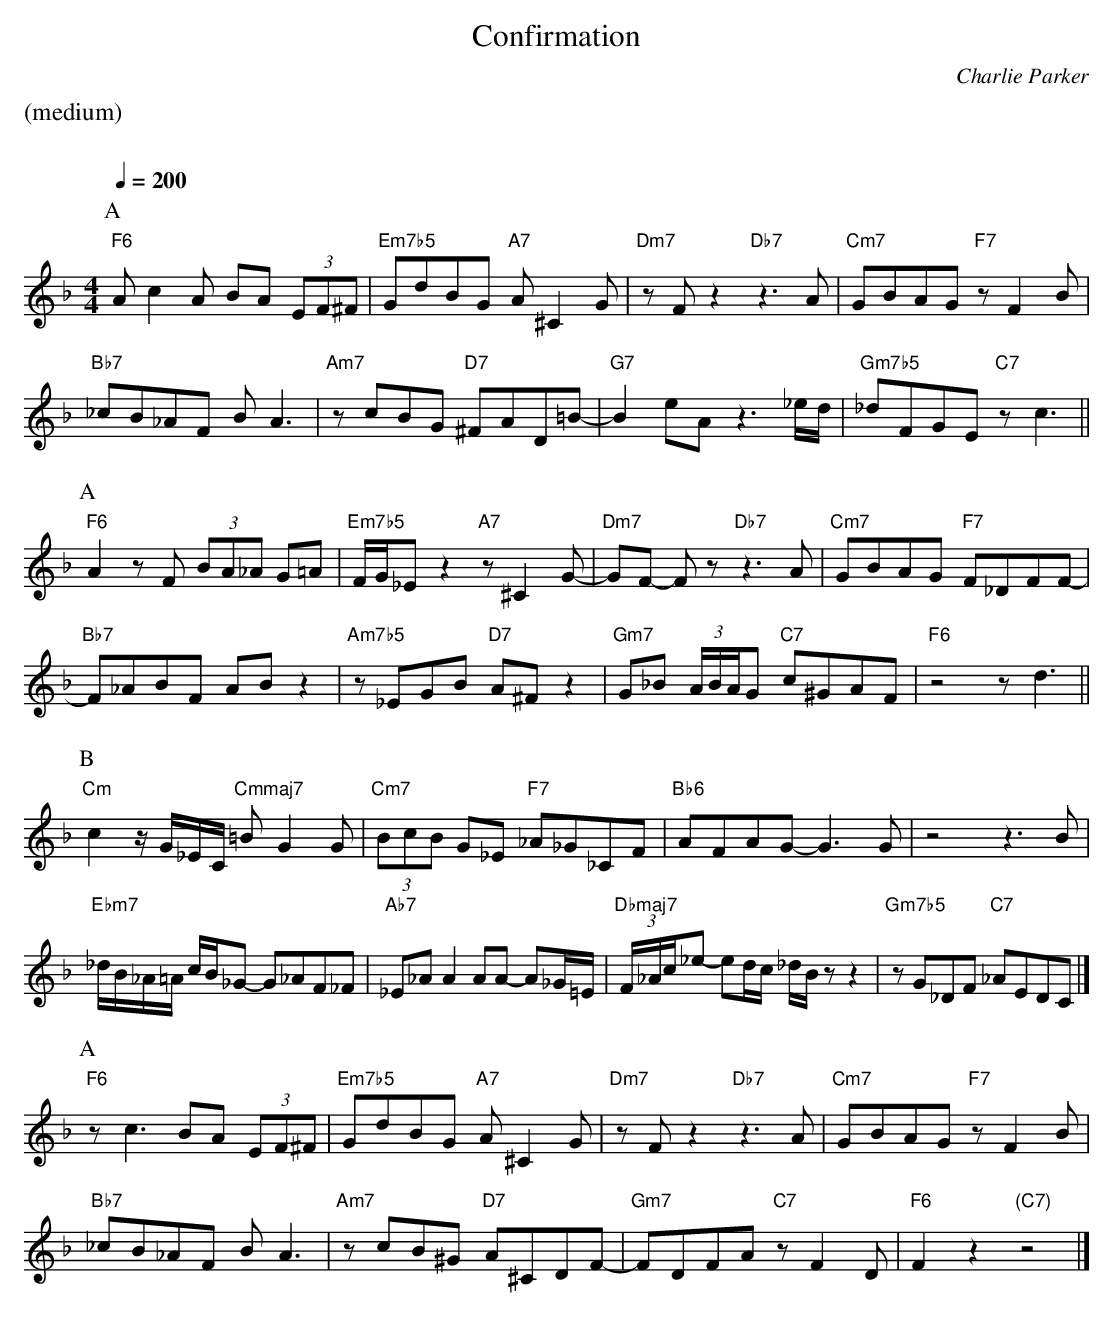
X:1
T: Confirmation
M:4/4
L:1/8
C:Charlie Parker
Q:1/4=200
K:F
%%text (medium)
%%vskip 20
P: A
"F6"Ac2A BA (3EF^F|"Em7b5"GdBG "A7"A^C2G|"Dm7"zFz2 "Db7"z3A|"Cm7"GBAG "F7"zF2B|
"Bb7"_cB_AF BA3|"Am7"zcBG "D7"^FAD=B-|"G7"B2eA z3_e/d/|"Gm7b5"_dFGE "C7"zc3||
P: A
"F6"A2zF (3BA_A G=A|"Em7b5"F/G/_Ez2 "A7"z^C2G-|"Dm7"GF- Fz "Db7"z3A|"Cm7"GBAG "F7"F_DFF-|
"Bb7"F_ABF ABz2|"Am7b5"z_EGB "D7"A^Fz2|"Gm7"G_B (3A/B/A/G "C7"c^GAF|"F6"z4 zd3||
P: B
"Cm"c2 z/G/_E/C/ "Cmmaj7"=BG2G|"Cm7"(3BcB G_E "F7"_A_G_CF|"Bb6"AFAG-G3G|z4 z3B|
"Ebm7"_d/B/_A/=A/ c/B/_G- G_AF_F|"Ab7"_E_AA2 AA- A_G/=E/|"Dbmaj7"(3F/_A/c/_e- ed/c/ _d/B/z z2|"Gm7b5"zG_DF "C7"_AEDC|]
P: A
"F6"z2<c2 BA (3EF^F|"Em7b5"GdBG "A7"A^C2G|"Dm7"zFz2 "Db7"z3A|"Cm7"GBAG "F7"zF2B|
"Bb7"_cB_AF BA3|"Am7"zcB^G "D7"A^CDF-|"Gm7"FDFA "C7"zF2D|"F6"F2z2 "(C7)"z4|]
